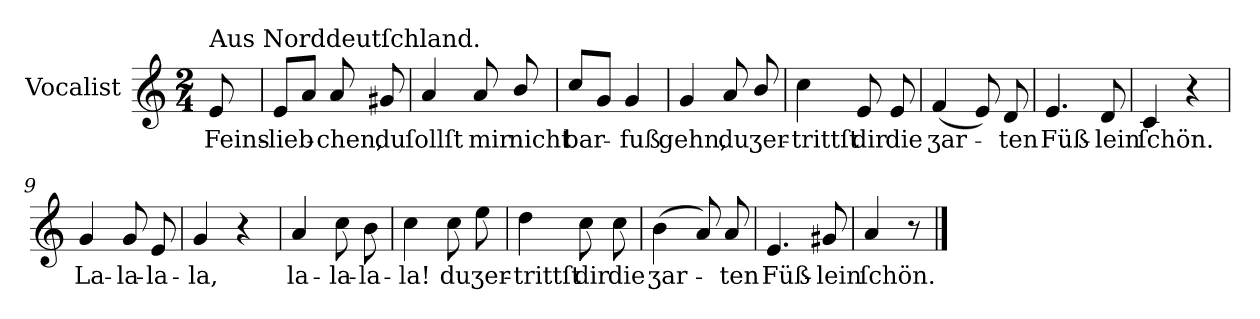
**kern	**text
*part1	*part1
*staff1	*staff1
*I"Vocalist	*
*k[]	*
*a:	*
*M2/4	*
=	=
!LO:TX:a:t=Aus Norddeutſchland.	!
8e	Feins-
=1	=1
8eL	-lieb-
8aJ	.
8a	-chen,
8g#X	du
=2	=2
4a	ſollſt
8a	mir
8b/	nicht
=3	=3
8ccL	bar-
8gJ	.
4g	-fuß
=4	=4
4g	gehn,
8a	du
8b/	ʒer-
=5	=5
4cc	-trittſt
8e	dir
8e	die
=6	=6
(4f	ʒar-
8e)	.
8d	-ten
=7	=7
4.e	Füß-
8d	-lein
=8	=8
4c	ſchön.
4r	.
=9	=9
4g	La-
8g	-la-
8e	-la-
=10	=10
4g	-la,
4r	.
=11	=11
4a	la-
8cc	-la-
8b	-la-
=12	=12
4cc	-la!
8cc	du
8ee	ʒer-
=13	=13
4dd	-trittſt
8cc	dir
8cc	die
=14	=14
(4b	ʒar-
8a)	.
8a	-ten
=15	=15
4.e	Füß-
8g#X	-lein
=16	=16
4a	ſchön.
8r	.
==	==
*-	*-
